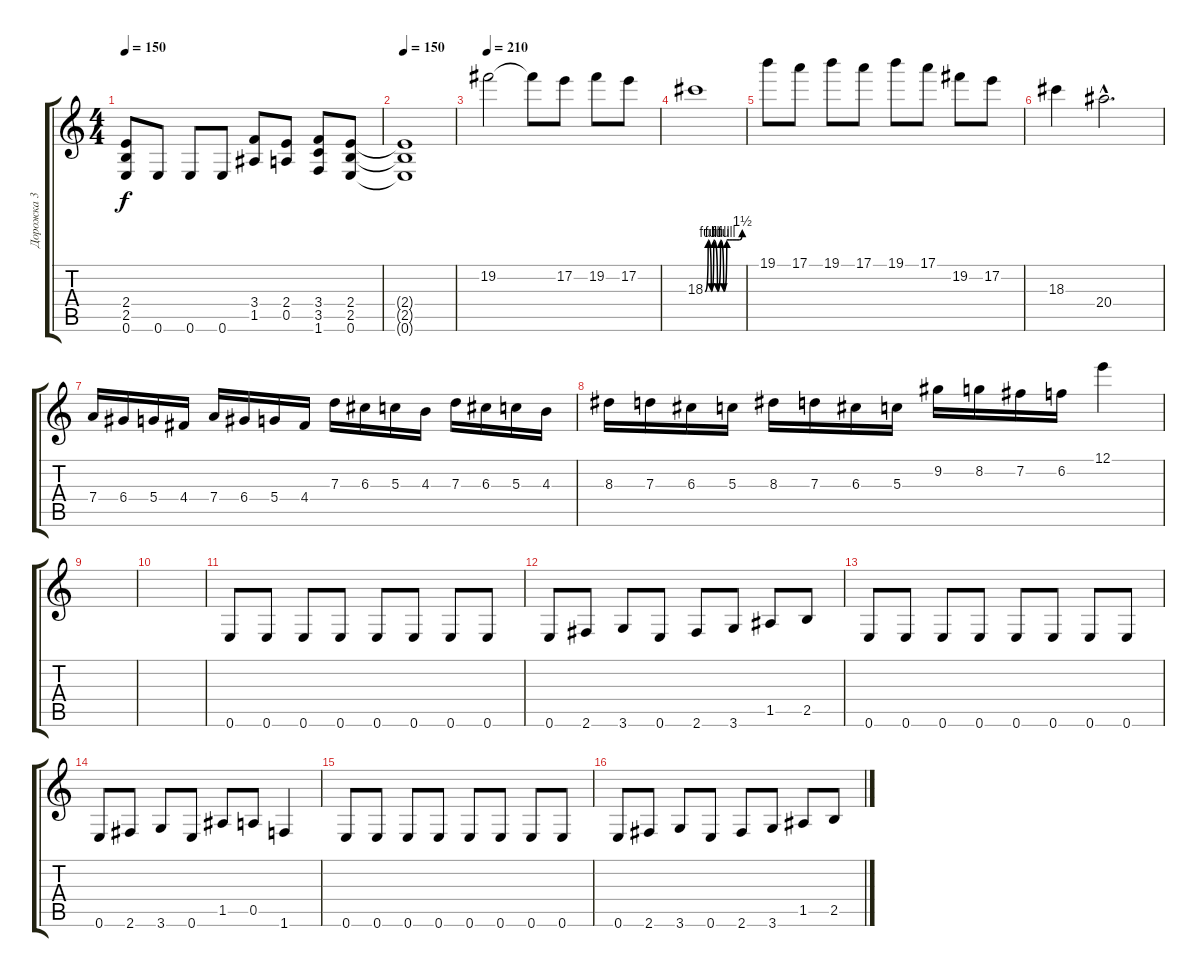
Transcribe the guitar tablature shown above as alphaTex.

\track ("Дорожка 3" "Дорожка 3") {instrument overdrivenguitar}
\staff {score tabs}
\tuning (E4 B3 G3 D3 A2 E2) {hide}
\ts (4 4)
\tempo 150
\clef g2
\ks c
(2.4{t} 2.5{t} 0.6{t}).8{dy f} 0.6.8 0.6.8 0.6.8 (3.4 1.5).8 (2.4 0.5).8 (3.4 3.5 1.6).8 (2.4 2.5 0.6).8 |
\tempo 150
(2.4{t} 2.5{t} 0.6{t}).1 |
\tempo 210
19.2.2 19.2{t}.8 17.2.8 19.2.8 17.2.8 |
18.3{be (custom 0 0 5 4 10 0 14 4 20 0 25 4 30 0 35 4 40 4 45 4 50 4 55 4 60 6)}.1 |
19.1.8 17.1.8 19.1.8 17.1.8 19.1.8 17.1.8 19.2.8 17.2.8 |
18.3.4 20.4{hac}.2{d} |
7.4.16 6.4.16 5.4.16 4.4.16 7.4.16 6.4.16 5.4.16 4.4.16 7.3.16 6.3.16 5.3.16 4.3.16 7.3.16 6.3.16 5.3.16 4.3.16 |
8.3.16 7.3.16 6.3.16 5.3.16 8.3.16 7.3.16 6.3.16 5.3.16 9.2.16 8.2.16 7.2.16 6.2.16 12.1.4 |
|
|
0.6.8 0.6.8 0.6.8 0.6.8 0.6.8 0.6.8 0.6.8 0.6.8 |
0.6.8 2.6.8 3.6.8 0.6.8 2.6.8 3.6.8 1.5.8 2.5.8 |
0.6.8 0.6.8 0.6.8 0.6.8 0.6.8 0.6.8 0.6.8 0.6.8 |
0.6.8 2.6.8 3.6.8 0.6.8 1.5.8 0.5.8 1.6.4 |
0.6.8 0.6.8 0.6.8 0.6.8 0.6.8 0.6.8 0.6.8 0.6.8 |
0.6.8 2.6.8 3.6.8 0.6.8 2.6.8 3.6.8 1.5.8 2.5.8
